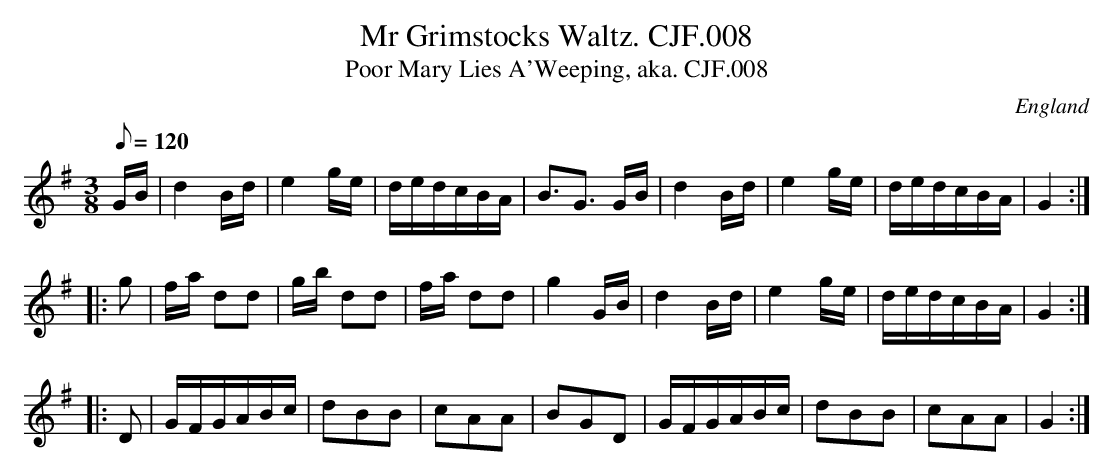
X:1
T:Mr Grimstocks Waltz. CJF.008
T:Poor Mary Lies A'Weeping, aka. CJF.008
L:1/16
M:3/8
O:England
Q:1/8=120
K:G
GB|\
d4Bd|e4ge|dedcBA|B3G3 GB|d4Bd|e4ge|dedcBA|G4:|!
|:g2|fa d2d2|gb d2d2|fa d2d2|g4GB|d4Bd|e4ge|dedcBA|G4:|!
|:D2|GFGABc|d2B2B2|c2A2A2|B2G2D2|\
GFGABc|d2B2B2|c2A2A2|G4:|
